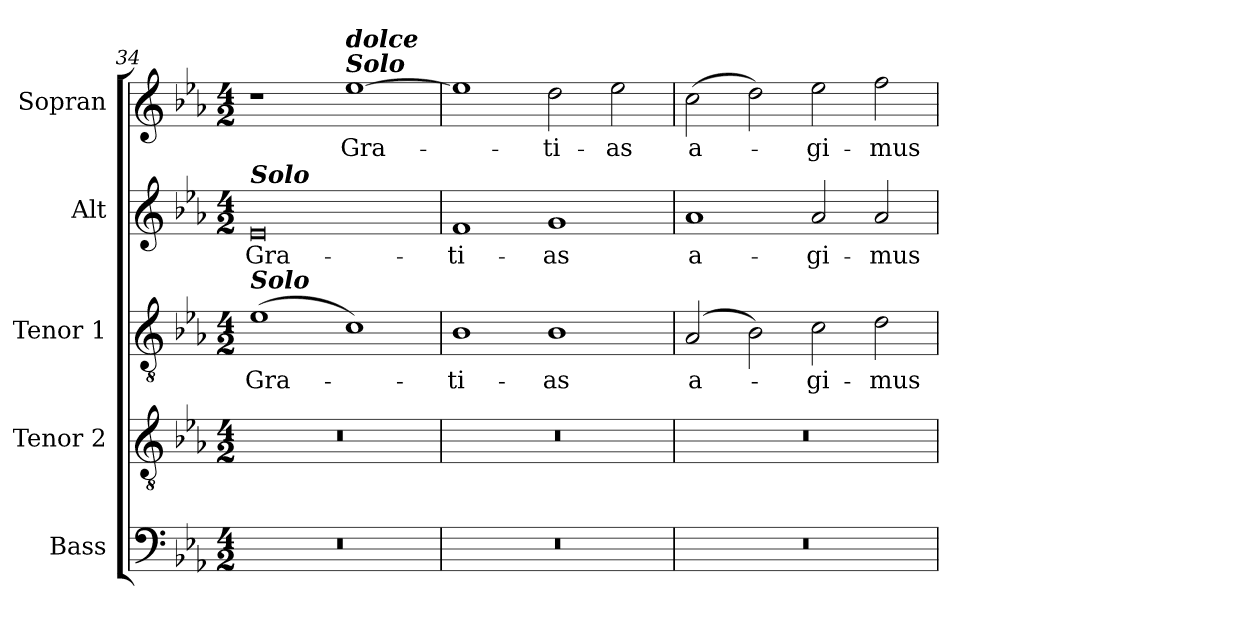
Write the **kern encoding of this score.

**kern	**kern	**kern	**text	**kern	**text	**kern	**text
*part5	*part4	*part3	*part3	*part2	*part2	*part1	*part1
*staff5	*staff4	*staff3	*staff3	*staff2	*staff2	*staff1	*staff1
*I"Bass	*I"Tenor 2	*I"Tenor 1	*	*I"Alt	*	*I"Sopran	*
*I'B.	*I'T. 2	*I'T. 1	*	*I'A.	*	*I'S.	*
*clefF4	*clefGv2	*clefGv2	*	*clefG2	*	*clefG2	*
*k[b-e-a-]	*k[b-e-a-]	*k[b-e-a-]	*	*k[b-e-a-]	*	*k[b-e-a-]	*
*E-:	*E-:	*E-:	*	*E-:	*	*E-:	*
*M4/2	*M4/2	*M4/2	*	*M4/2	*	*M4/2	*
=34	=34	=34	=34	=34	=34	=34	=34
!	!	!	!	!LO:TX:a:Bi:t=Solo	!	!	!
!	!	!LO:TX:a:Bi:t=Solo	!	!	!	!	!
!	!	!	!LO:LY:b	!	!LO:LY:b	!	!
0r	0r	(>1e-	Gra-	0e-	Gra-	1r	.
!	!	!	!	!	!	!LO:TX:a:Bi:t=Solo	!
!	!	!	!	!	!	!LO:TX:a:Bi:t=dolce	!
!	!	!	!	!	!	!	!LO:LY:b
.	.	1c)	.	.	.	[1ee-	Gra-
!!LO:PB:g=z
=35	=35	=35	=35	=35	=35	=35	=35
!	!	!	!LO:LY:b	!	!LO:LY:b	!	!
0r	0r	1B-	-ti-	1f	-ti-	1ee-]	.
!	!	!	!LO:LY:b	!	!LO:LY:b	!	!LO:LY:b
.	.	1B-	-as	1g	-as	2dd\	-ti-
!	!	!	!	!	!	!	!LO:LY:b
.	.	.	.	.	.	2ee-\	-as
=36	=36	=36	=36	=36	=36	=36	=36
!	!	!	!LO:LY:b	!	!LO:LY:b	!	!LO:LY:b
0r	0r	(2A-/	a-	1a-	a-	(>2cc\	a-
.	.	2B-\)	.	.	.	2dd\)	.
!	!	!	!LO:LY:b	!	!LO:LY:b	!	!LO:LY:b
.	.	2c\	-gi-	2a-/	-gi-	2ee-\	-gi-
!	!	!	!LO:LY:b	!	!LO:LY:b	!	!LO:LY:b
.	.	2d\	-mus	2a-/	-mus	2ff\	-mus
=	=	=	=	=	=	=	=
*-	*-	*-	*-	*-	*-	*-	*-
